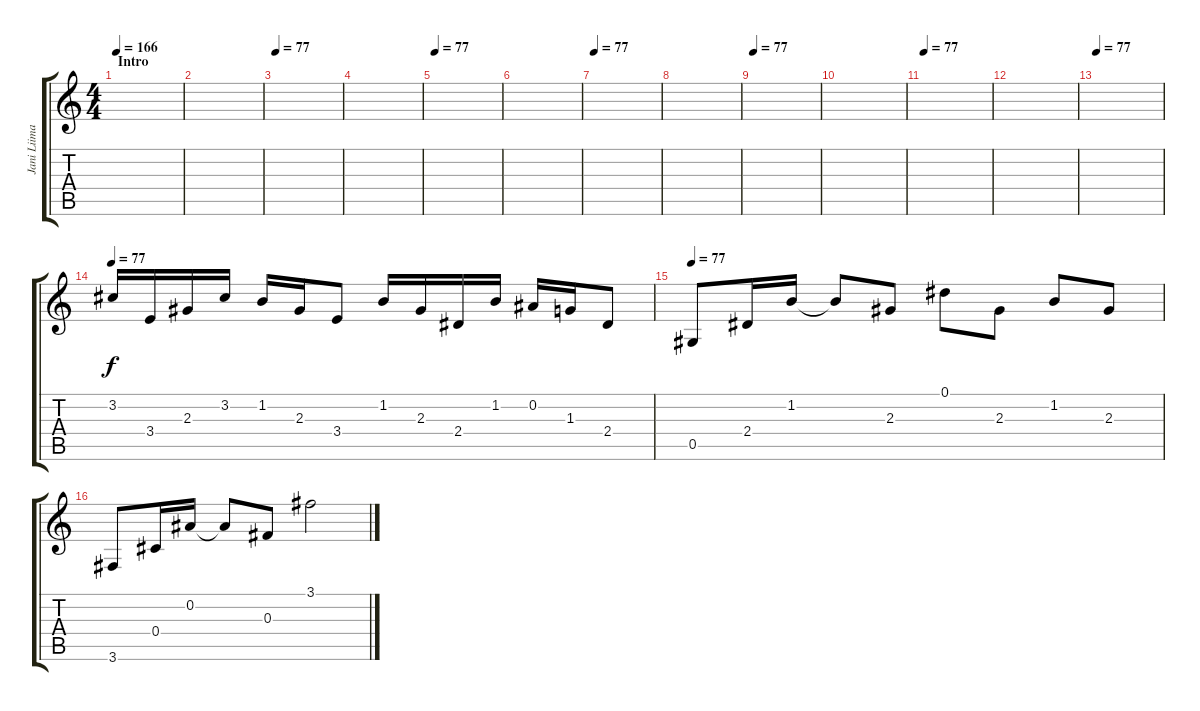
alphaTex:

\track ("Jani Liimatainen" "Jani Liima") {mute instrument distortionguitar}
\staff {score tabs}
\tuning (Eb4 Bb3 Gb3 Db3 Ab2 Eb2) {hide}
\ts (4 4)
\section ("" "Intro")
\tempo 166
\tempo 77
\tempo 166
\clef g2
\ks c
|
|
\tempo 77
|
|
\tempo 77
|
|
\tempo 77
|
|
\tempo 77
|
|
\tempo 77
|
|
\tempo 77
|
\tempo 77
3.2.16{volume 12 instrument electricguitarclean} 3.4.16 2.3.16 3.2.16 1.2.16 2.3.16 3.4.8 1.2.16 2.3.16 2.4.16 1.2.16 0.2.16 1.3.16 2.4.8 |
\tempo 77
0.5.8 2.4.16 1.2.16 1.2{t}.8 2.3.8 0.1.8 2.3.8 1.2.8 2.3.8 |
3.6.8 0.4.16 0.2.16 0.2{t}.8 0.3.8 3.1.2
